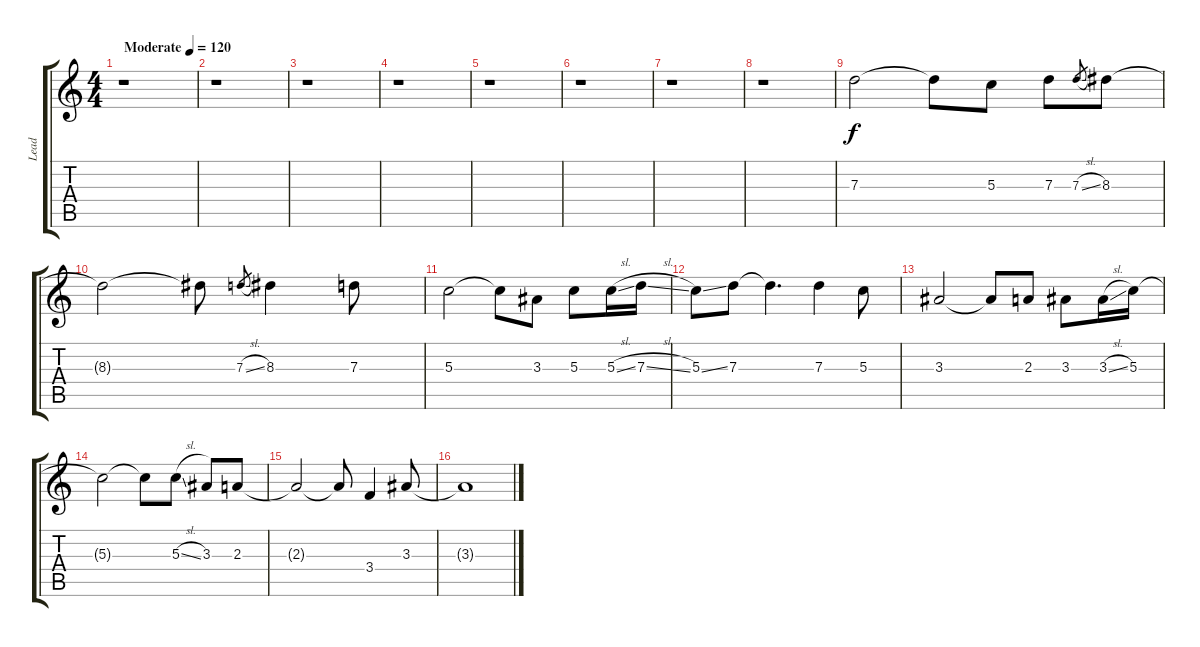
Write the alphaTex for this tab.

\track ("Lead" "Lead") {instrument acousticguitarnylon}
\staff {score tabs}
\tuning (E4 B3 G3 D3 A2 E2) {hide}
\ts (4 4)
\tempo (120 "Moderate")
\clef g2
\ks c
r.1{dy f instrument acousticguitarnylon} |
r.1 |
r.1 |
r.1 |
r.1 |
r.1 |
r.1 |
r.1 |
7.3.2 7.3{t}.8 5.3.8 7.3.8 7.3{sl}.8{gr} 8.3.8 |
8.3{t}.2 8.3{t}.8 7.3{sl}.8{gr} 8.3.4 7.3.8 |
5.3.2 5.3{t}.8 3.3.8 5.3.8 5.3{sl}.16 7.3{sl}.16 |
5.3{ss}.8 7.3.8 7.3{t}.4{d} 7.3.4 5.3.8 |
3.3.2 3.3{t}.8 2.3.8 3.3.8 3.3{sl}.16 5.3.16 |
5.3{t}.2 5.3{t}.8 5.3{sl}.8 3.3.8 2.3.8 |
2.3{t}.2 2.3{t}.8 3.4.4 3.3.8 |
3.3{t}.1
